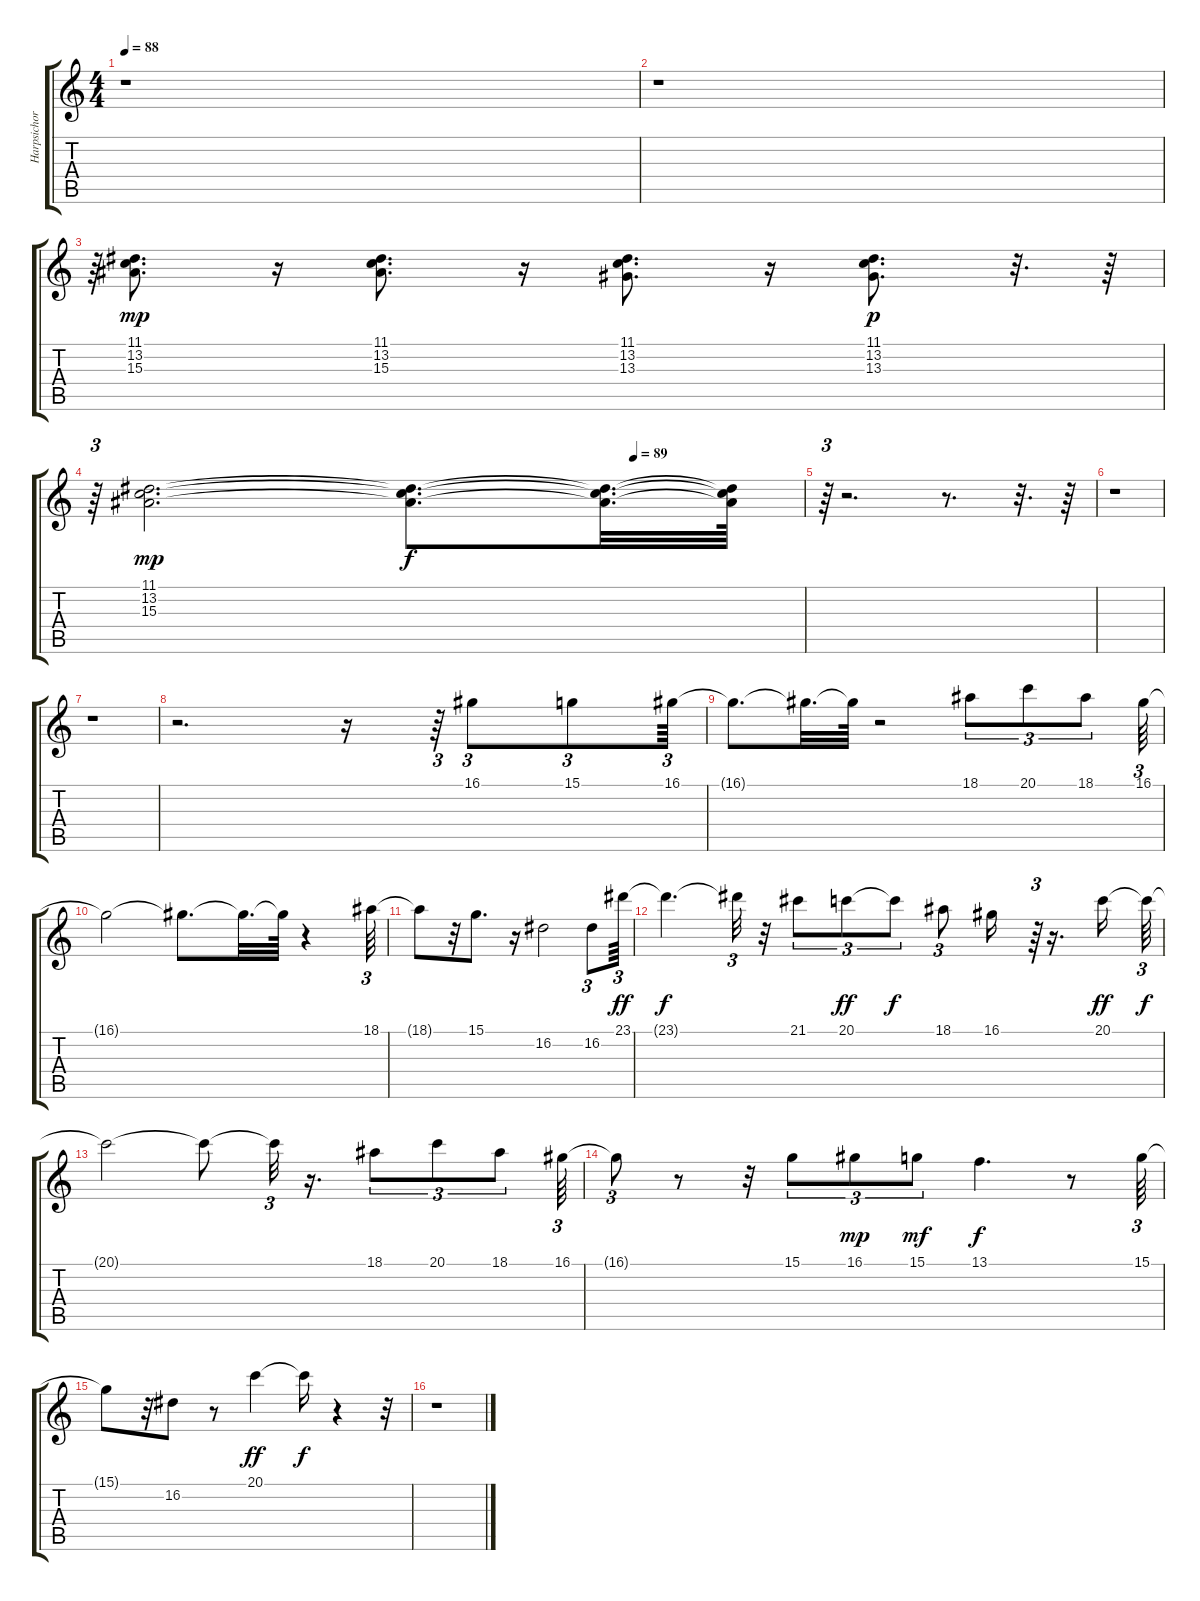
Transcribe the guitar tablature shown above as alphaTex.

\track ("Harpsichord" "Harpsichor") {instrument harpsichord}
\staff {score tabs}
\tuning (E4 B3 G3 D3 A2 E2) {hide}
\ts (4 4)
\tempo 88
\clef g2
\ks c
r.1{dy f} |
r.1 |
r.64{tu (3 2)} (11.1 13.2 15.3).8{d dy mp} r.16 (11.1 13.2 15.3).8{d} r.16 (11.1 13.2 13.3).8{d} r.16 (11.1 13.2 13.3).8{d dy p} r.32{d} r.64 |
\tempo (89 0.7604166666666666)
r.64{tu (3 2)} (11.1 13.2 15.3).2{d dy mp} (11.1{t} 13.2{t} 15.3{t}).8{d dy f} (11.1{t} 13.2{t} 15.3{t}).32{d} (11.1{t} 13.2{t} 15.3{t}).64 |
r.64{tu (3 2)} r.2{d} r.8{d} r.32{d} r.64 |
r.1 |
r.1 |
r.2{d} r.16 r.64{tu (3 2)} 16.1.8{tu (3 2)} 15.1.8{tu (3 2)} 16.1.64{tu (3 2)} |
16.1{t}.8{d} 16.1{t}.32{d} 16.1{t}.64 r.2 18.1.8{tu (3 2)} 20.1.8{tu (3 2)} 18.1.8{tu (3 2)} 16.1.64{tu (3 2)} |
16.1{t}.2 16.1{t}.8{d} 16.1{t}.32{d} 16.1{t}.64 r.4 18.1.64{tu (3 2)} |
18.1{t}.8 r.32 15.1.8{d} r.16 16.2.2 16.2.8{tu (3 2)} 23.1.64{tu (3 2) dy ff} |
23.1{t}.4{d dy f} 23.1{t}.32{tu (3 2)} r.32 21.1.8{tu (3 2)} 20.1.8{tu (3 2) dy ff} 20.1{t}.8{tu (3 2) dy f} 18.1.8{tu (3 2)} 16.1.16 r.64{tu (3 2)} r.16{d} 20.1.16{dy ff} 20.1{t}.64{tu (3 2) dy f} |
20.1{t}.2 20.1{t}.8 20.1{t}.32{tu (3 2)} r.16{d} 18.1.8{tu (3 2)} 20.1.8{tu (3 2)} 18.1.8{tu (3 2)} 16.1.64{tu (3 2)} |
16.1{t}.8{tu (3 2)} r.8 r.32 15.1.8{tu (3 2)} 16.1.8{tu (3 2) dy mp} 15.1.8{tu (3 2) dy mf} 13.1.4{d dy f} r.8 15.1.64{tu (3 2)} |
15.1{t}.8 r.32 16.2.8 r.8 20.1.4{dy ff} 20.1{t}.16{dy f} r.4 r.32 |
r.1
